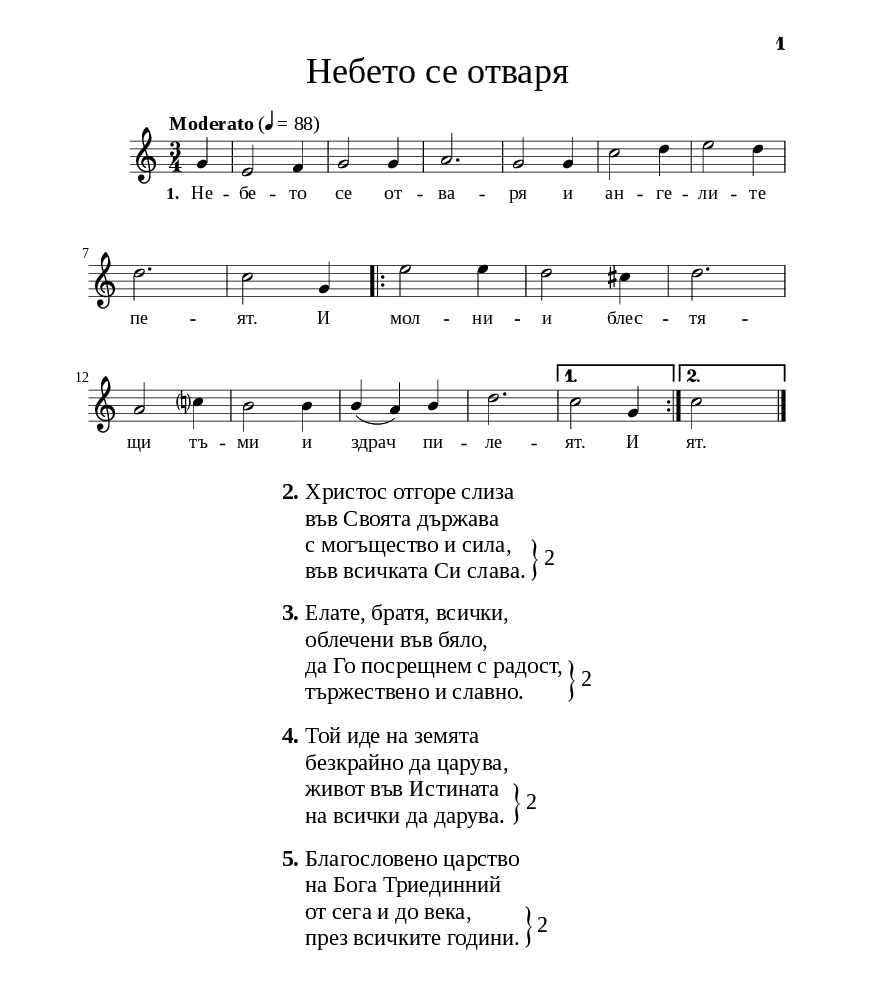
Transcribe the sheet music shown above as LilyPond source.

\version "2.24.4"

% include paper part and global functions
\include "include/globals.ily"
"rightBraces050" = \markup {
  \column {
    % repeat braces
    \translate #'(0 . -7.8 )
    \right-brace #20
  }
  \column {
    % repeat numbers
    \translate #'(0 . -8.5 )
    2
  }
}

\bookpart {
  \label #'ref050
  \tocItem \markup "Небето се отваря"
  \include "include/bookpart-paper.ily"
  \score {
    \include "include/score-layout.ily"

    \new Voice \absolute  {
      \clef treble
      \key c \major
      \time 3/4
      \tempoFunc "Moderato" 4 "88"
      \autoBeamOff
      \partial 4 g'4 | e'2 f'4 | g'2 g'4 | a'2. | g'2 g'4 | c''2 d''4 | e''2 d''4 | \break
      d''2. | c''2 g'4 | \repeat volta 2 {
        e''2 e''4 | d''2 cis''4 | d''2. | \break
        a'2 c''?4 | b'2 b'4 | \stemUp b'4 ( a'4 ) b'4 \stemNeutral | d''2. |
      } \alternative {
        { c''2 g'4 | }
        { c''2  s4 }
      } \bar "|."
    }

    \addlyrics {
      \set stanza = "1. " Не -- бе -- то се от -- ва -- ря и ан -- ге -- ли -- те
      пе -- ят. И мол -- ни -- и блес -- тя --
      щи тъ -- ми и здрач пи -- ле -- ят. И ят.
    }

    \header {
      title = \titleFunc #'ref_desc_2 "Небето се отваря" "Nebeto se otvarja"
    }

    \midi{}

  } % score

  \markup \abs-fontsize #11 \override #`(baseline-skip . ,bgCoupletBaselineSkip) {
    \fill-line {
      \column {
        \line {
          \bold "2."
          \column {
            "Христос отгоре слиза"
            "във Своята държава"
            "с могъщество и сила,"
            "във всичката Си слава."

          }\"rightBraces050"
        }
        \vspace #1
        \line {
          \bold "3."
          \column {
            "Елате, братя, всички,"
            "облечени във бяло,"
            "да Го посрещнем с радост,"
            "тържествено и славно."
          }\"rightBraces050"
        }
        \vspace #1
        \line {
          \bold "4."
          \column {
            "Той иде на земята"
            "безкрайно да царува,"
            "живот във Истината"
            "на всички да дарува."
          }\"rightBraces050"
        }
        \vspace #1

        \line {
          \bold "5."
          \column {
            "Благословено царство"
            "на Бога Триединний"
            "от сега и до века,"
            "през всичките години."
          }\"rightBraces050"
        }
      }
    }
  }

} % bookpart
